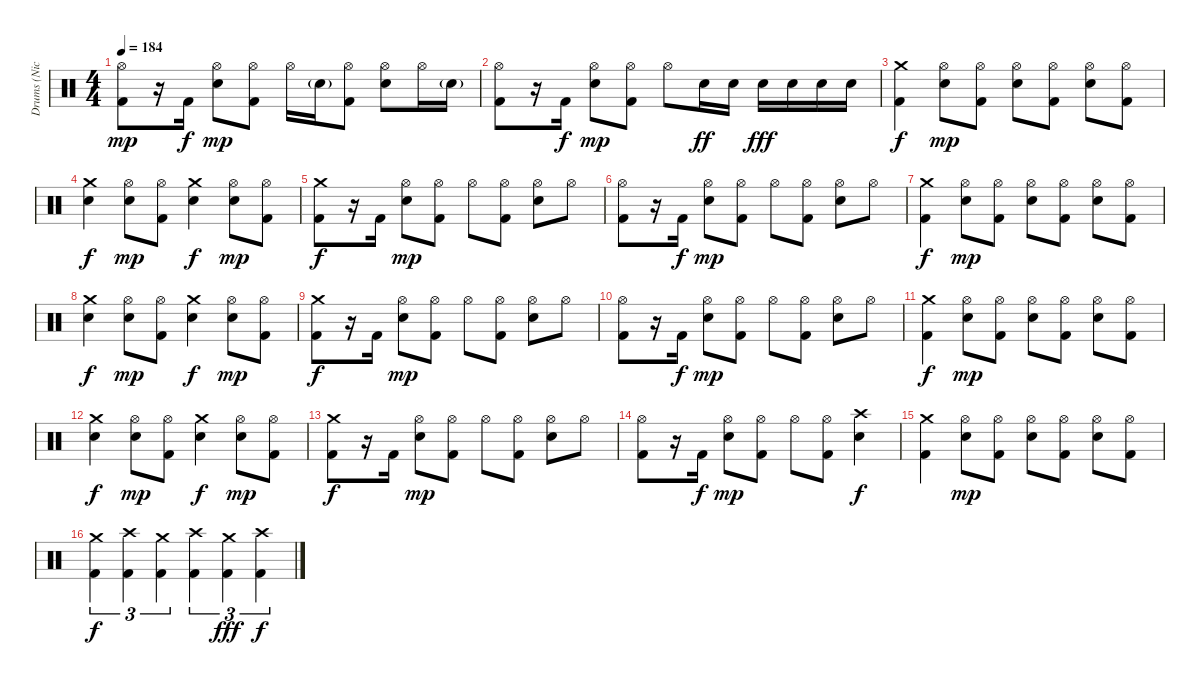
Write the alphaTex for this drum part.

\track ("Drums (Nick Menza)" "Drums (Nic") {instrument percussion}
\staff {score}
\articulation defaults
\ts (4 4)
\tempo 184
\clef neutral
\ks c
("Hi-Hat (open)" "Kick (hit) 2").8{dy mp} r.16 "Kick (hit) 2".16{dy f} ("Hi-Hat (open)" "Snare (hit) 2").8{dy mp} ("Hi-Hat (open)" "Kick (hit) 2").8 "Hi-Hat (open)".16 "Snare (hit) 2"{g}.16 ("Hi-Hat (open)" "Kick (hit) 2").8 ("Hi-Hat (open)" "Snare (hit) 2").8 "Hi-Hat (open)".16 "Snare (hit) 2"{g}.16 |
("Hi-Hat (open)" "Kick (hit) 2").8 r.16 "Kick (hit) 2".16{dy f} ("Hi-Hat (open)" "Snare (hit) 2").8{dy mp} ("Hi-Hat (open)" "Kick (hit) 2").8 "Hi-Hat (open)".8 "Snare (hit) 2".16{dy ff} "Snare (hit) 2".16 "Snare (hit) 2".16{dy fff} "Snare (hit) 2".16 "Snare (hit) 2".16 "Snare (hit) 2".16 |
("Crash medium (hit)" "Kick (hit) 2").4{dy f} ("Hi-Hat (open)" "Snare (hit) 2").8{dy mp} ("Hi-Hat (open)" "Kick (hit) 2").8 ("Hi-Hat (open)" "Snare (hit) 2").8 ("Hi-Hat (open)" "Kick (hit) 2").8 ("Hi-Hat (open)" "Snare (hit) 2").8 ("Hi-Hat (open)" "Kick (hit) 2").8 |
("Crash medium (hit)" "Snare (hit) 2").4{dy f} ("Hi-Hat (open)" "Snare (hit) 2").8{dy mp} ("Hi-Hat (open)" "Kick (hit) 2").8 ("Crash medium (hit)" "Snare (hit) 2").4{dy f} ("Hi-Hat (open)" "Snare (hit) 2").8{dy mp} ("Hi-Hat (open)" "Kick (hit) 2").8 |
("Crash medium (hit)" "Kick (hit) 2").8{dy f} r.16 "Kick (hit) 2".16 ("Hi-Hat (open)" "Snare (hit) 2").8{dy mp} ("Hi-Hat (open)" "Kick (hit) 2").8 "Hi-Hat (open)".8 ("Hi-Hat (open)" "Kick (hit) 2").8 ("Hi-Hat (open)" "Snare (hit) 2").8 "Hi-Hat (open)".8 |
("Hi-Hat (open)" "Kick (hit) 2").8 r.16 "Kick (hit) 2".16{dy f} ("Hi-Hat (open)" "Snare (hit) 2").8{dy mp} ("Hi-Hat (open)" "Kick (hit) 2").8 "Hi-Hat (open)".8 ("Hi-Hat (open)" "Kick (hit) 2").8 ("Hi-Hat (open)" "Snare (hit) 2").8 "Hi-Hat (open)".8 |
("Crash medium (hit)" "Kick (hit) 2").4{dy f} ("Hi-Hat (open)" "Snare (hit) 2").8{dy mp} ("Hi-Hat (open)" "Kick (hit) 2").8 ("Hi-Hat (open)" "Snare (hit) 2").8 ("Hi-Hat (open)" "Kick (hit) 2").8 ("Hi-Hat (open)" "Snare (hit) 2").8 ("Hi-Hat (open)" "Kick (hit) 2").8 |
("Crash medium (hit)" "Snare (hit) 2").4{dy f} ("Hi-Hat (open)" "Snare (hit) 2").8{dy mp} ("Hi-Hat (open)" "Kick (hit) 2").8 ("Crash medium (hit)" "Snare (hit) 2").4{dy f} ("Hi-Hat (open)" "Snare (hit) 2").8{dy mp} ("Hi-Hat (open)" "Kick (hit) 2").8 |
("Crash medium (hit)" "Kick (hit) 2").8{dy f} r.16 "Kick (hit) 2".16 ("Hi-Hat (open)" "Snare (hit) 2").8{dy mp} ("Hi-Hat (open)" "Kick (hit) 2").8 "Hi-Hat (open)".8 ("Hi-Hat (open)" "Kick (hit) 2").8 ("Hi-Hat (open)" "Snare (hit) 2").8 "Hi-Hat (open)".8 |
("Hi-Hat (open)" "Kick (hit) 2").8 r.16 "Kick (hit) 2".16{dy f} ("Hi-Hat (open)" "Snare (hit) 2").8{dy mp} ("Hi-Hat (open)" "Kick (hit) 2").8 "Hi-Hat (open)".8 ("Hi-Hat (open)" "Kick (hit) 2").8 ("Hi-Hat (open)" "Snare (hit) 2").8 "Hi-Hat (open)".8 |
("Crash medium (hit)" "Kick (hit) 2").4{dy f} ("Hi-Hat (open)" "Snare (hit) 2").8{dy mp} ("Hi-Hat (open)" "Kick (hit) 2").8 ("Hi-Hat (open)" "Snare (hit) 2").8 ("Hi-Hat (open)" "Kick (hit) 2").8 ("Hi-Hat (open)" "Snare (hit) 2").8 ("Hi-Hat (open)" "Kick (hit) 2").8 |
("Crash medium (hit)" "Snare (hit) 2").4{dy f} ("Hi-Hat (open)" "Snare (hit) 2").8{dy mp} ("Hi-Hat (open)" "Kick (hit) 2").8 ("Crash medium (hit)" "Snare (hit) 2").4{dy f} ("Hi-Hat (open)" "Snare (hit) 2").8{dy mp} ("Hi-Hat (open)" "Kick (hit) 2").8 |
("Crash medium (hit)" "Kick (hit) 2").8{dy f} r.16 "Kick (hit) 2".16 ("Hi-Hat (open)" "Snare (hit) 2").8{dy mp} ("Hi-Hat (open)" "Kick (hit) 2").8 "Hi-Hat (open)".8 ("Hi-Hat (open)" "Kick (hit) 2").8 ("Hi-Hat (open)" "Snare (hit) 2").8 "Hi-Hat (open)".8 |
("Hi-Hat (open)" "Kick (hit) 2").8 r.16 "Kick (hit) 2".16{dy f} ("Hi-Hat (open)" "Snare (hit) 2").8{dy mp} ("Hi-Hat (open)" "Kick (hit) 2").8 "Hi-Hat (open)".8 ("Hi-Hat (open)" "Kick (hit) 2").8 ("Crash high (hit)" "Snare (hit) 2").4{dy f} |
("Crash medium (hit)" "Kick (hit) 2").4 ("Hi-Hat (open)" "Snare (hit) 2").8{dy mp} ("Hi-Hat (open)" "Kick (hit) 2").8 ("Hi-Hat (open)" "Snare (hit) 2").8 ("Hi-Hat (open)" "Kick (hit) 2").8 ("Hi-Hat (open)" "Snare (hit) 2").8 ("Hi-Hat (open)" "Kick (hit) 2").8 |
("Crash medium (hit)" "Kick (hit) 2").4{tu (3 2) dy f} ("Crash high (hit)" "Kick (hit) 2").4{tu (3 2)} ("Crash medium (hit)" "Kick (hit) 2").4{tu (3 2)} ("Crash high (hit)" "Kick (hit) 2").4{tu (3 2)} ("Crash medium (hit)" "Kick (hit) 2").4{tu (3 2) dy fff} ("Crash high (hit)" "Kick (hit) 2").4{tu (3 2) dy f}
